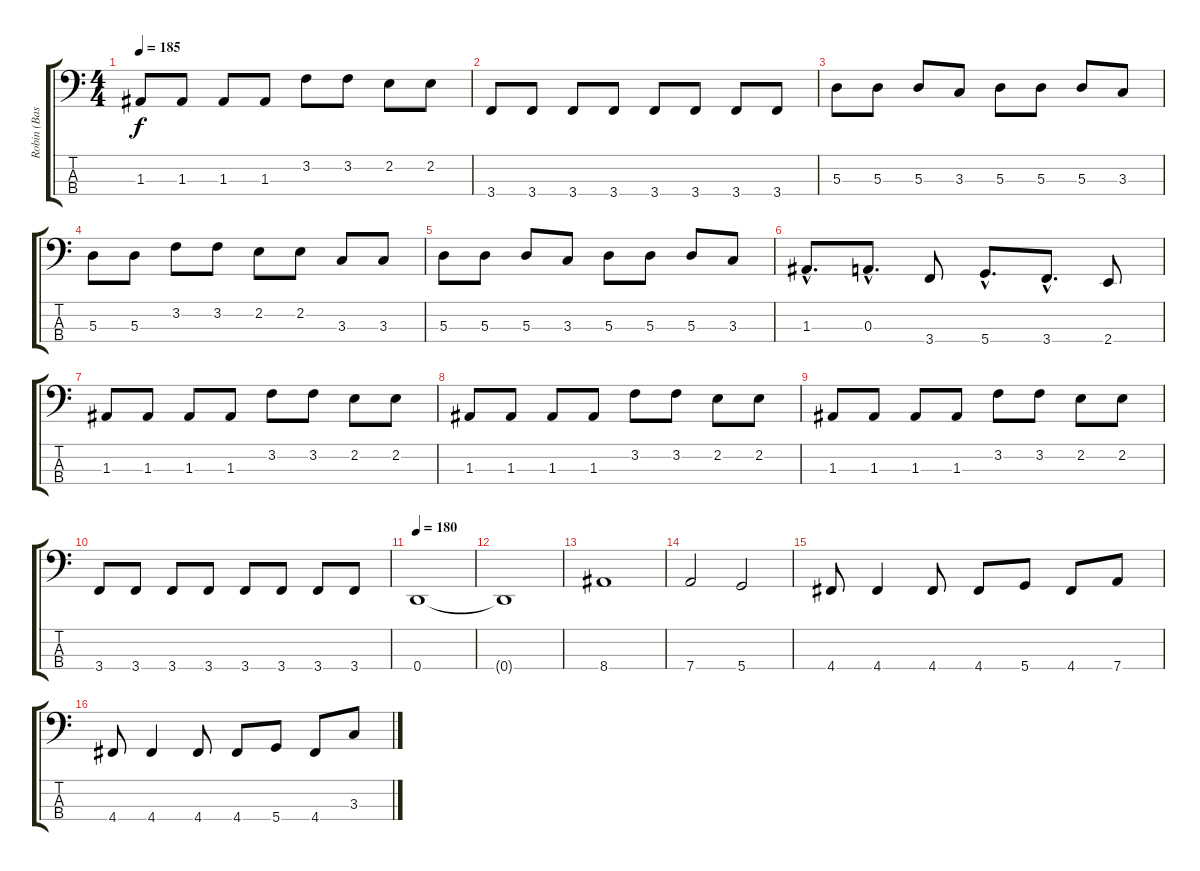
\track ("Robin (Bass)" "Robin (Bas") {instrument electricbassfinger}
\staff {score tabs}
\tuning (G2 D2 A1 D1) {hide}
\ts (4 4)
\tempo 185
\clef f4
\ks c
1.3.8{dy f} 1.3.8 1.3.8 1.3.8 3.2.8 3.2.8 2.2.8 2.2.8 |
3.4.8 3.4.8 3.4.8 3.4.8 3.4.8 3.4.8 3.4.8 3.4.8 |
5.3.8 5.3.8 5.3.8 3.3.8 5.3.8 5.3.8 5.3.8 3.3.8 |
5.3.8 5.3.8 3.2.8 3.2.8 2.2.8 2.2.8 3.3.8 3.3.8 |
5.3.8 5.3.8 5.3.8 3.3.8 5.3.8 5.3.8 5.3.8 3.3.8 |
1.3{hac}.8{d} 0.3{hac}.8{d} 3.4.8 5.4{hac}.8{d} 3.4{hac}.8{d} 2.4.8 |
1.3.8 1.3.8 1.3.8 1.3.8 3.2.8 3.2.8 2.2.8 2.2.8 |
1.3.8 1.3.8 1.3.8 1.3.8 3.2.8 3.2.8 2.2.8 2.2.8 |
1.3.8 1.3.8 1.3.8 1.3.8 3.2.8 3.2.8 2.2.8 2.2.8 |
3.4.8 3.4.8 3.4.8 3.4.8 3.4.8 3.4.8 3.4.8 3.4.8 |
\tempo 180
0.4.1 |
0.4{t}.1 |
8.4.1 |
7.4.2 5.4.2 |
4.4.8 4.4.4 4.4.8 4.4.8 5.4.8 4.4.8 7.4.8 |
4.4.8 4.4.4 4.4.8 4.4.8 5.4.8 4.4.8 3.3.8
